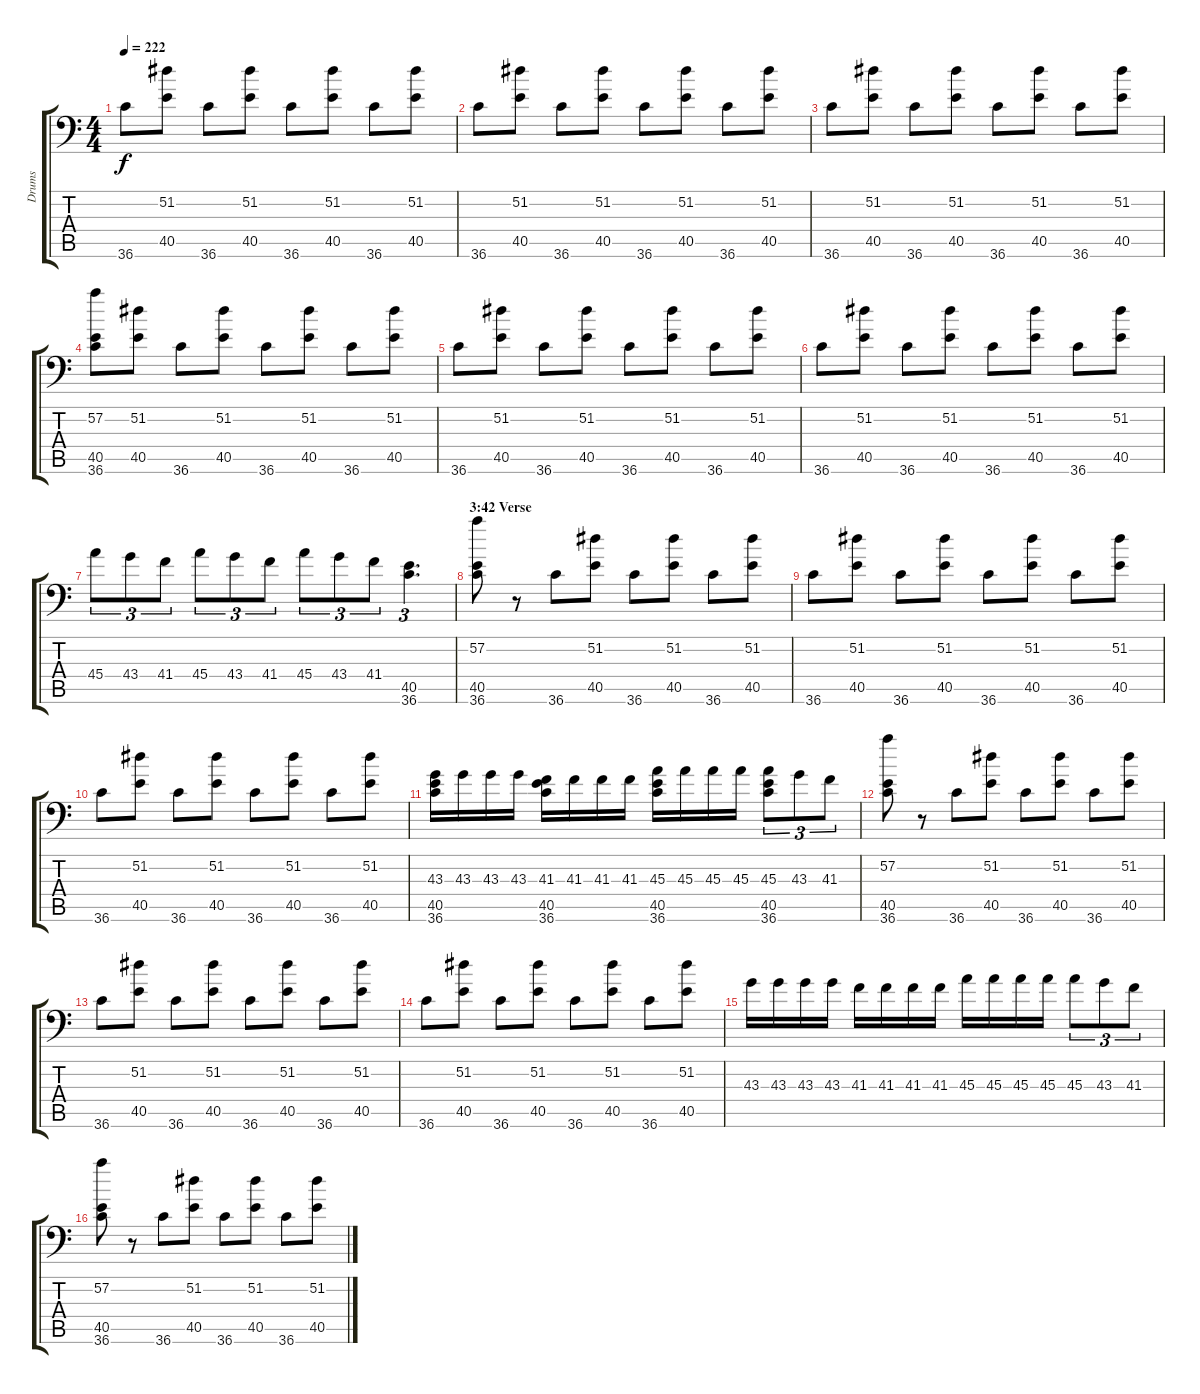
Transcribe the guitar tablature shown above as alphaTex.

\track ("Drums" "Drums") {instrument acousticgrandpiano}
\staff {score tabs}
\tuning (C-1 C-1 C-1 C-1 C-1 C-1) {hide}
\ts (4 4)
\tempo 222
\clef f4
\ks c
36.6.8{dy f} (51.2 40.5).8 36.6.8 (51.2 40.5).8 36.6.8 (51.2 40.5).8 36.6.8 (51.2 40.5).8 |
36.6.8 (51.2 40.5).8 36.6.8 (51.2 40.5).8 36.6.8 (51.2 40.5).8 36.6.8 (51.2 40.5).8 |
36.6.8 (51.2 40.5).8 36.6.8 (51.2 40.5).8 36.6.8 (51.2 40.5).8 36.6.8 (51.2 40.5).8 |
(57.2 40.5 36.6).8 (51.2 40.5).8 36.6.8 (51.2 40.5).8 36.6.8 (51.2 40.5).8 36.6.8 (51.2 40.5).8 |
36.6.8 (51.2 40.5).8 36.6.8 (51.2 40.5).8 36.6.8 (51.2 40.5).8 36.6.8 (51.2 40.5).8 |
36.6.8 (51.2 40.5).8 36.6.8 (51.2 40.5).8 36.6.8 (51.2 40.5).8 36.6.8 (51.2 40.5).8 |
45.4.8{tu (3 2)} 43.4.8{tu (3 2)} 41.4.8{tu (3 2)} 45.4.8{tu (3 2)} 43.4.8{tu (3 2)} 41.4.8{tu (3 2)} 45.4.8{tu (3 2)} 43.4.8{tu (3 2)} 41.4.8{tu (3 2)} (40.5 36.6).4{d tu (3 2)} |
\section ("" "3:42 Verse")
(57.2 40.5 36.6).8 r.8 36.6.8 (51.2 40.5).8 36.6.8 (51.2 40.5).8 36.6.8 (51.2 40.5).8 |
36.6.8 (51.2 40.5).8 36.6.8 (51.2 40.5).8 36.6.8 (51.2 40.5).8 36.6.8 (51.2 40.5).8 |
36.6.8 (51.2 40.5).8 36.6.8 (51.2 40.5).8 36.6.8 (51.2 40.5).8 36.6.8 (51.2 40.5).8 |
(43.3 40.5 36.6).16 43.3.16 43.3.16 43.3.16 (41.3 40.5 36.6).16 41.3.16 41.3.16 41.3.16 (45.3 40.5 36.6).16 45.3.16 45.3.16 45.3.16 (45.3 40.5 36.6).8{tu (3 2)} 43.3.8{tu (3 2)} 41.3.8{tu (3 2)} |
(57.2 40.5 36.6).8 r.8 36.6.8 (51.2 40.5).8 36.6.8 (51.2 40.5).8 36.6.8 (51.2 40.5).8 |
36.6.8 (51.2 40.5).8 36.6.8 (51.2 40.5).8 36.6.8 (51.2 40.5).8 36.6.8 (51.2 40.5).8 |
36.6.8 (51.2 40.5).8 36.6.8 (51.2 40.5).8 36.6.8 (51.2 40.5).8 36.6.8 (51.2 40.5).8 |
43.3.16 43.3.16 43.3.16 43.3.16 41.3.16 41.3.16 41.3.16 41.3.16 45.3.16 45.3.16 45.3.16 45.3.16 45.3.8{tu (3 2)} 43.3.8{tu (3 2)} 41.3.8{tu (3 2)} |
(57.2 40.5 36.6).8 r.8 36.6.8 (51.2 40.5).8 36.6.8 (51.2 40.5).8 36.6.8 (51.2 40.5).8
